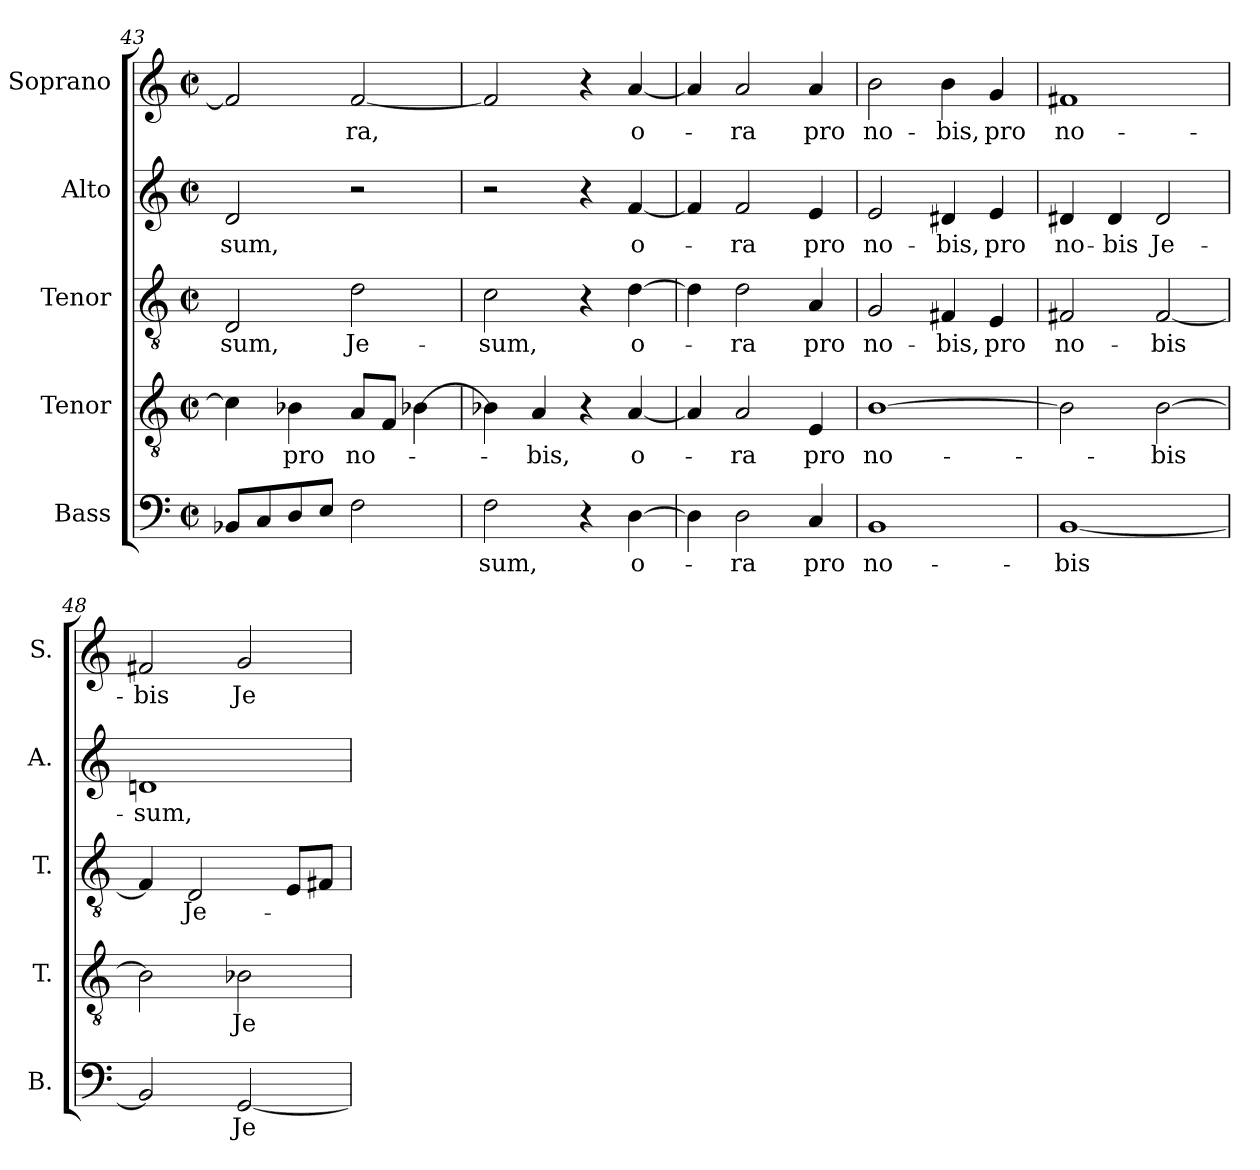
**kern	**text	**kern	**text	**kern	**text	**kern	**text	**kern	**text
*part5	*part5	*part4	*part4	*part3	*part3	*part2	*part2	*part1	*part1
*staff5	*staff5	*staff4	*staff4	*staff3	*staff3	*staff2	*staff2	*staff1	*staff1
*I"Bass	*	*I"Tenor	*	*I"Tenor	*	*I"Alto	*	*I"Soprano	*
*I'B.	*	*I'T.	*	*I'T.	*	*I'A.	*	*I'S.	*
*clefF4	*	*clefGv2	*	*clefGv2	*	*clefG2	*	*clefG2	*
*	*	*ITrd7c12	*	*ITrd7c12	*	*	*	*	*
*k[]	*	*k[]	*	*k[]	*	*k[]	*	*k[]	*
*C:	*	*C:	*	*C:	*	*C:	*	*C:	*
*M2/2	*	*M2/2	*	*M2/2	*	*M2/2	*	*M2/2	*
*met(c|)	*	*met(c|)	*	*met(c|)	*	*met(c|)	*	*met(c|)	*
=43	=43	=43	=43	=43	=43	=43	=43	=43	=43
!	!	!	!	!	!LO:LY:b:color=#000000	!	!	!	!
!	!	!	!	!	!	!	!LO:LY:b:color=#000000	!	!
8BB-Xi/L	.	4Ci\]	.	2DDi/	-sum,	2di/	-sum,	2fi/]	.
8Ci/	.	.	.	.	.	.	.	.	.
!	!	!	!LO:LY:b:color=#000000	!	!	!	!	!	!
8Di/	.	4BB-Xi\	pro	.	.	.	.	.	.
8Ei/J	.	.	.	.	.	.	.	.	.
!	!	!	!LO:LY:b:color=#000000	!	!	!	!	!	!
!	!	!	!	!	!LO:LY:b:color=#000000	!	!	!	!
!	!	!	!	!	!	!	!	!	!LO:LY:b:color=#000000
2Fi\	.	8AAi/L	no-	2Di\	Je-	2r	.	[2fi/	-ra,
.	.	8FFi/J	.	.	.	.	.	.	.
.	.	[4BB-Xi\	.	.	.	.	.	.	.
!!LO:PB:g=z
=44	=44	=44	=44	=44	=44	=44	=44	=44	=44
!	!LO:LY:b:color=#000000	!	!	!	!	!	!	!	!
!	!	!	!	!	!LO:LY:b:color=#000000	!	!	!	!
2Fi\	-sum,	4BB-Xi\]	.	2Ci\	-sum,	2r	.	2fi/]	.
!	!	!	!LO:LY:b:color=#000000	!	!	!	!	!	!
.	.	4AAi/	-bis,	.	.	.	.	.	.
4r	.	4r	.	4r	.	4r	.	4r	.
!	!LO:LY:b:color=#000000	!	!	!	!	!	!	!	!
!	!	!	!LO:LY:b:color=#000000	!	!	!	!	!	!
!	!	!	!	!	!LO:LY:b:color=#000000	!	!	!	!
!	!	!	!	!	!	!	!LO:LY:b:color=#000000	!	!
!	!	!	!	!	!	!	!	!	!LO:LY:b:color=#000000
[4Di\	o-	[4AAi/	o-	[4Di\	o-	[4fi/	o-	[4ai/	o-
=45	=45	=45	=45	=45	=45	=45	=45	=45	=45
4Di\]	.	4AAi/]	.	4Di\]	.	4fi/]	.	4ai/]	.
!	!LO:LY:b:color=#000000	!	!	!	!	!	!	!	!
!	!	!	!LO:LY:b:color=#000000	!	!	!	!	!	!
!	!	!	!	!	!LO:LY:b:color=#000000	!	!	!	!
!	!	!	!	!	!	!	!LO:LY:b:color=#000000	!	!
!	!	!	!	!	!	!	!	!	!LO:LY:b:color=#000000
2Di\	-ra	2AAi/	-ra	2Di\	-ra	2fi/	-ra	2ai/	-ra
!	!LO:LY:b:color=#000000	!	!	!	!	!	!	!	!
!	!	!	!LO:LY:b:color=#000000	!	!	!	!	!	!
!	!	!	!	!	!LO:LY:b:color=#000000	!	!	!	!
!	!	!	!	!	!	!	!LO:LY:b:color=#000000	!	!
!	!	!	!	!	!	!	!	!	!LO:LY:b:color=#000000
4Ci/	pro	4EEi/	pro	4AAi/	pro	4ei/	pro	4ai/	pro
=46	=46	=46	=46	=46	=46	=46	=46	=46	=46
!	!LO:LY:b:color=#000000	!	!	!	!	!	!	!	!
!	!	!	!LO:LY:b:color=#000000	!	!	!	!	!	!
!	!	!	!	!	!LO:LY:b:color=#000000	!	!	!	!
!	!	!	!	!	!	!	!LO:LY:b:color=#000000	!	!
!	!	!	!	!	!	!	!	!	!LO:LY:b:color=#000000
1BBi	no-	[1BBi	no-	2GGi/	no-	2ei/	no-	2bi\	no-
!	!	!	!	!	!LO:LY:b:color=#000000	!	!	!	!
!	!	!	!	!	!	!	!LO:LY:b:color=#000000	!	!
!	!	!	!	!	!	!	!	!	!LO:LY:b:color=#000000
.	.	.	.	4FF#Xi/	-bis,	4d#Xi/	-bis,	4bi\	-bis,
!	!	!	!	!	!LO:LY:b:color=#000000	!	!	!	!
!	!	!	!	!	!	!	!LO:LY:b:color=#000000	!	!
!	!	!	!	!	!	!	!	!	!LO:LY:b:color=#000000
.	.	.	.	4EEi/	pro	4ei/	pro	4gi/	pro
=47	=47	=47	=47	=47	=47	=47	=47	=47	=47
!	!LO:LY:b:color=#000000	!	!	!	!	!	!	!	!
!	!	!	!	!	!LO:LY:b:color=#000000	!	!	!	!
!	!	!	!	!	!	!	!LO:LY:b:color=#000000	!	!
!	!	!	!	!	!	!	!	!	!LO:LY:b:color=#000000
[1BBi	-bis	2BBi\]	.	2FF#Xi/	no-	4d#Xi/	no-	1f#Xi	no-
!	!	!	!	!	!	!	!LO:LY:b:color=#000000	!	!
.	.	.	.	.	.	4d#i/	-bis	.	.
!	!	!	!LO:LY:b:color=#000000	!	!	!	!	!	!
!	!	!	!	!	!LO:LY:b:color=#000000	!	!	!	!
!	!	!	!	!	!	!	!LO:LY:b:color=#000000	!	!
.	.	[2BBi\	-bis	[2FF#i/	-bis	2d#i/	Je-	.	.
=48	=48	=48	=48	=48	=48	=48	=48	=48	=48
!	!	!	!	!	!	!	!LO:LY:b:color=#000000	!	!
!	!	!	!	!	!	!	!	!	!LO:LY:b:color=#000000
2BBi/]	.	2BBi\]	.	4FF#i/]	.	1dni	-sum,	2f#Xi/	-bis
!	!	!	!	!	!LO:LY:b:color=#000000	!	!	!	!
.	.	.	.	2DDi/	Je-	.	.	.	.
!	!LO:LY:b:color=#000000	!	!	!	!	!	!	!	!
!	!	!	!LO:LY:b:color=#000000	!	!	!	!	!	!
!	!	!	!	!	!	!	!	!	!LO:LY:b:color=#000000
[2GGi/	Je-	2BB-Xi\	Je-	.	.	.	.	2gi/	Je-
.	.	.	.	8EEi/L	.	.	.	.	.
.	.	.	.	8FF#Xi/J	.	.	.	.	.
=	=	=	=	=	=	=	=	=	=
*-	*-	*-	*-	*-	*-	*-	*-	*-	*-
